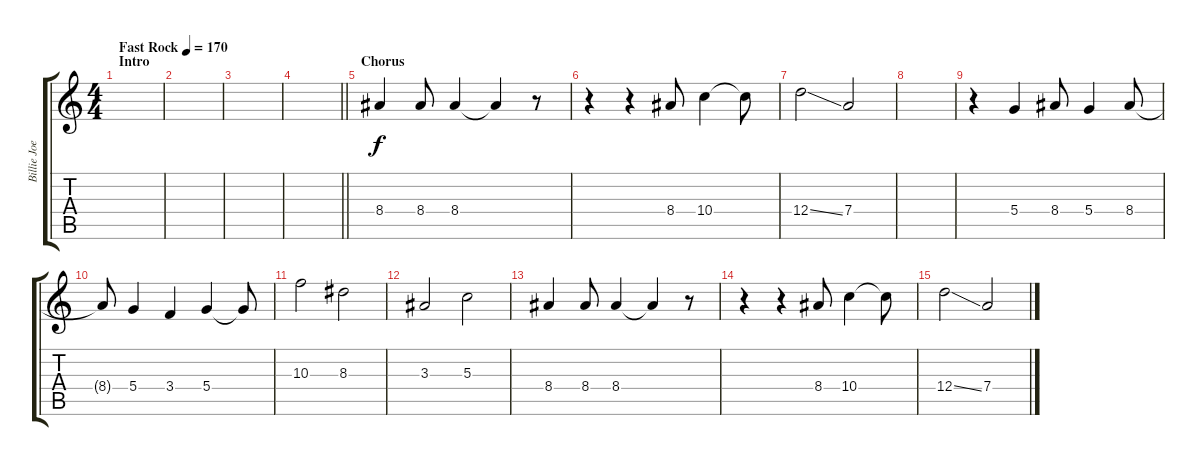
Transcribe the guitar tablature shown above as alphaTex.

\track ("Billie Joe Vocals" "Billie Joe") {instrument acousticguitarsteel}
\staff {score tabs}
\tuning (E4 B3 G3 D3 A2 E2) {hide}
\ts (4 4)
\section ("" "Intro")
\tempo (170 "Fast Rock")
\clef g2
\ks c
|
|
|
\barLineRight lightlight
|
\section ("" "Chorus")
8.4.4 8.4.8 8.4.4 8.4{t}.4 r.8 |
r.4 r.4 8.4.8 10.4.4 10.4{t}.8 |
12.4{ss}.2 7.4.2 |
|
r.4 5.4.4 8.4.8 5.4.4 8.4.8 |
8.4{t}.8 5.4.4 3.4.4 5.4.4 5.4{t}.8 |
10.3.2 8.3.2 |
3.3.2 5.3.2 |
8.4.4 8.4.8 8.4.4 8.4{t}.4 r.8 |
r.4 r.4 8.4.8 10.4.4 10.4{t}.8 |
12.4{ss}.2 7.4.2
